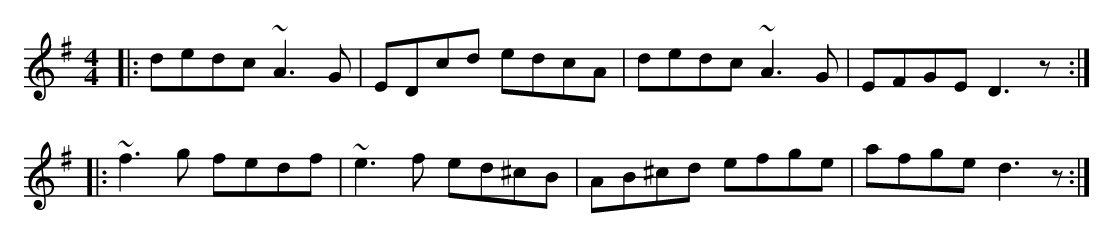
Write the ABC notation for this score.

X:1
M:4/4
K:Dmix
|: dedc ~A3G |EDcd edcA | dedc ~A3G | EFGE D3 z1 :|
|: ~f3g fedf | ~e3f ed^cB | AB^cd efge | afge d3 z1 :|
